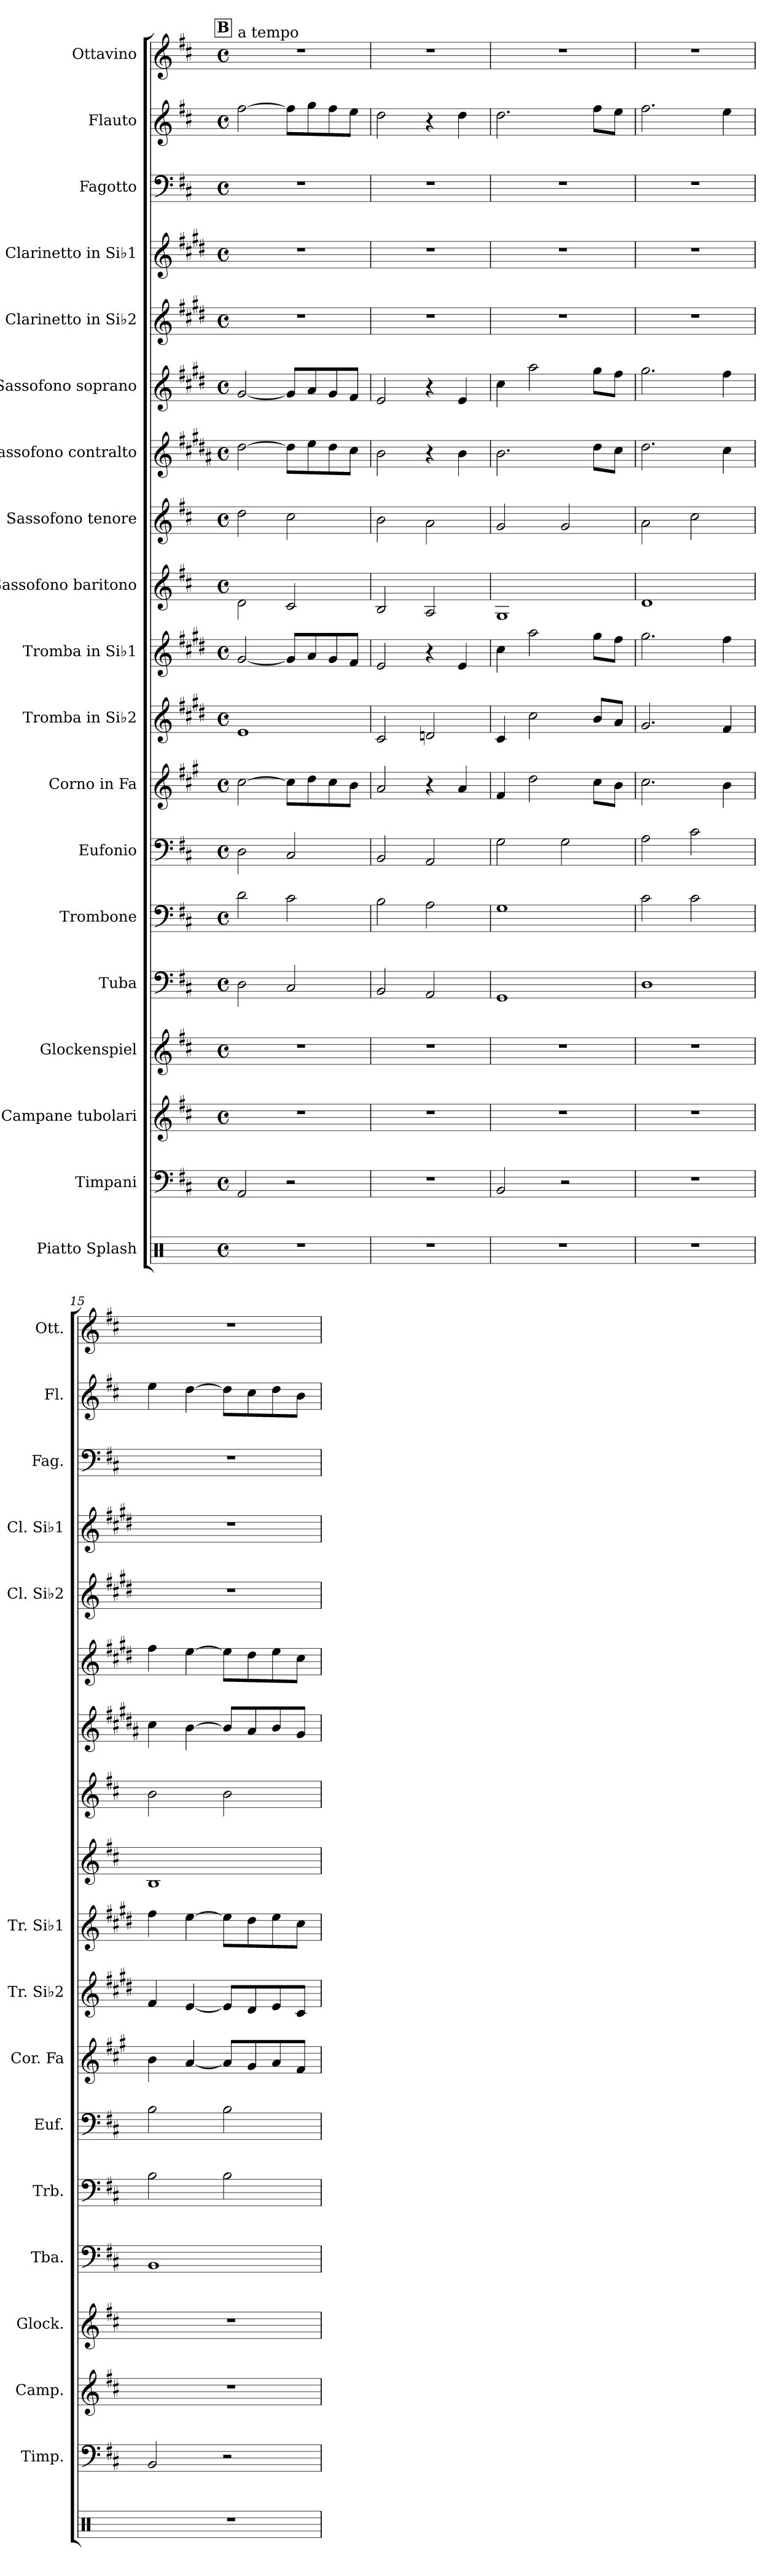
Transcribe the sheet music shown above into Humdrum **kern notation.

**kern	**kern	**kern	**kern	**kern	**kern	**kern	**kern	**kern	**kern	**kern	**kern	**kern	**kern	**kern	**kern	**kern	**kern	**kern
*part19	*part18	*part17	*part16	*part15	*part14	*part13	*part12	*part11	*part10	*part9	*part8	*part7	*part6	*part5	*part4	*part3	*part2	*part1
*staff19	*staff18	*staff17	*staff16	*staff15	*staff14	*staff13	*staff12	*staff11	*staff10	*staff9	*staff8	*staff7	*staff6	*staff5	*staff4	*staff3	*staff2	*staff1
*I"Piatto Splash	*I"Timpani	*I"Campane tubolari	*I"Glockenspiel	*I"Tuba	*I"Trombone	*I"Eufonio	*I"Corno in Fa	*I"Tromba in Si♭2	*I"Tromba in Si♭1	*I"Sassofono baritono	*I"Sassofono tenore	*I"Sassofono contralto	*I"Sassofono soprano	*I"Clarinetto in Si♭2	*I"Clarinetto in Si♭1	*I"Fagotto	*I"Flauto	*I"Ottavino
*	*I'Timp.	*I'Camp.	*I'Glock.	*I'Tba.	*I'Trb.	*I'Euf.	*I'Cor. Fa	*I'Tr. Si♭2	*I'Tr. Si♭1	*	*	*	*	*I'Cl. Si♭2	*I'Cl. Si♭1	*I'Fag.	*I'Fl.	*I'Ott.
*clefX	*clefF4	*clefG2	*clefG2	*clefF4	*clefF4	*clefF4	*clefG2	*clefG2	*clefG2	*clefG2	*clefG2	*clefG2	*clefG2	*clefG2	*clefG2	*clefF4	*clefG2	*clefG2
*	*	*	*ITrd-14c-24	*	*	*	*ITrd4c7	*ITrd1c2	*ITrd1c2	*ITrd12c21	*ITrd8c14	*ITrd5c9	*ITrd1c2	*ITrd1c2	*ITrd1c2	*	*	*ITrd-7c-12
*k[]	*k[f#c#]	*k[f#c#]	*k[f#c#]	*k[f#c#]	*k[f#c#]	*k[f#c#]	*k[f#c#]	*k[f#c#]	*k[f#c#]	*k[f#c#]	*k[f#c#]	*k[f#c#]	*k[f#c#]	*k[f#c#]	*k[f#c#]	*k[f#c#]	*k[f#c#]	*k[f#c#]
*M4/4	*M4/4	*M4/4	*M4/4	*M4/4	*M4/4	*M4/4	*M4/4	*M4/4	*M4/4	*M4/4	*M4/4	*M4/4	*M4/4	*M4/4	*M4/4	*M4/4	*M4/4	*M4/4
*met(c)	*met(c)	*met(c)	*met(c)	*met(c)	*met(c)	*met(c)	*met(c)	*met(c)	*met(c)	*met(c)	*met(c)	*met(c)	*met(c)	*met(c)	*met(c)	*met(c)	*met(c)	*met(c)
*MM56	*MM56	*MM56	*MM56	*MM56	*MM56	*MM56	*MM56	*MM56	*MM56	*MM56	*MM56	*MM56	*MM56	*MM56	*MM56	*MM56	*MM56	*MM56
!!LO:REH:place=s1:a:B:fs=12:t=B
=11	=11	=11	=11	=11	=11	=11	=11	=11	=11	=11	=11	=11	=11	=11	=11	=11	=11	=11
!	!	!	!	!	!	!	!	!	!	!	!	!	!	!	!	!	!	!LO:TX:a:t=a tempo
1r	2AA/	1r	1r	2D\	2d\	2D\	[2f#\	1d	[2f#/	2D\	2d\	[2f#\	[2f#/	1r	1r	1r	[2ff#\	1r
.	2r	.	.	2C#/	2c#\	2C#/	8f#\L]	.	8f#/L]	2C#/	2c#\	8f#\L]	8f#/L]	.	.	.	8ff#\L]	.
.	.	.	.	.	.	.	8g\	.	8g/	.	.	8g\	8g/	.	.	.	8gg\	.
.	.	.	.	.	.	.	8f#\	.	8f#/	.	.	8f#\	8f#/	.	.	.	8ff#\	.
.	.	.	.	.	.	.	8e\J	.	8e/J	.	.	8e\J	8e/J	.	.	.	8ee\J	.
=12	=12	=12	=12	=12	=12	=12	=12	=12	=12	=12	=12	=12	=12	=12	=12	=12	=12	=12
1r	1r	1r	1r	2BB/	2B\	2BB/	2d/	2B/	2d/	2BB/	2B\	2d\	2d/	1r	1r	1r	2dd\	1r
.	.	.	.	2AA/	2A\	2AA/	4r	2cn/	4r	2AA/	2A\	4r	4r	.	.	.	4r	.
.	.	.	.	.	.	.	4d/	.	4d/	.	.	4d\	4d/	.	.	.	4dd\	.
=13	=13	=13	=13	=13	=13	=13	=13	=13	=13	=13	=13	=13	=13	=13	=13	=13	=13	=13
1r	2BB/	1r	1r	1GG	1G	2G\	4B/	4B/	4b\	1GG	2G/	2.d\	4b\	1r	1r	1r	2.dd\	1r
.	.	.	.	.	.	.	2g\	2b\	2gg\	.	.	.	2gg\	.	.	.	.	.
.	2r	.	.	.	.	2G\	.	.	.	.	2G/	.	.	.	.	.	.	.
.	.	.	.	.	.	.	8f#\L	8a/L	8ff#\L	.	.	8f#\L	8ff#\L	.	.	.	8ff#\L	.
.	.	.	.	.	.	.	8e\J	8g/J	8ee\J	.	.	8e\J	8ee\J	.	.	.	8ee\J	.
=14	=14	=14	=14	=14	=14	=14	=14	=14	=14	=14	=14	=14	=14	=14	=14	=14	=14	=14
1r	1r	1r	1r	1D	2c#\	2A\	2.f#\	2.f#/	2.ff#\	1D	2A\	2.f#\	2.ff#\	1r	1r	1r	2.ff#\	1r
.	.	.	.	.	2c#\	2c#\	.	.	.	.	2c#\	.	.	.	.	.	.	.
.	.	.	.	.	.	.	4e\	4e/	4ee\	.	.	4e\	4ee\	.	.	.	4ee\	.
=15	=15	=15	=15	=15	=15	=15	=15	=15	=15	=15	=15	=15	=15	=15	=15	=15	=15	=15
1r	2BB/	1r	1r	1BB	2B\	2B\	4e\	4e/	4ee\	1BB	2B\	4e\	4ee\	1r	1r	1r	4ee\	1r
.	.	.	.	.	.	.	[4d/	[4d/	[4dd\	.	.	[4d\	[4dd\	.	.	.	[4dd\	.
.	2r	.	.	.	2B\	2B\	8d/L]	8d/L]	8dd\L]	.	2B\	8d/L]	8dd\L]	.	.	.	8dd\L]	.
.	.	.	.	.	.	.	8c#/	8c#/	8cc#\	.	.	8c#/	8cc#\	.	.	.	8cc#\	.
.	.	.	.	.	.	.	8d/	8d/	8dd\	.	.	8d/	8dd\	.	.	.	8dd\	.
.	.	.	.	.	.	.	8B/J	8B/J	8b\J	.	.	8B/J	8b\J	.	.	.	8b\J	.
=	=	=	=	=	=	=	=	=	=	=	=	=	=	=	=	=	=	=
*-	*-	*-	*-	*-	*-	*-	*-	*-	*-	*-	*-	*-	*-	*-	*-	*-	*-	*-
